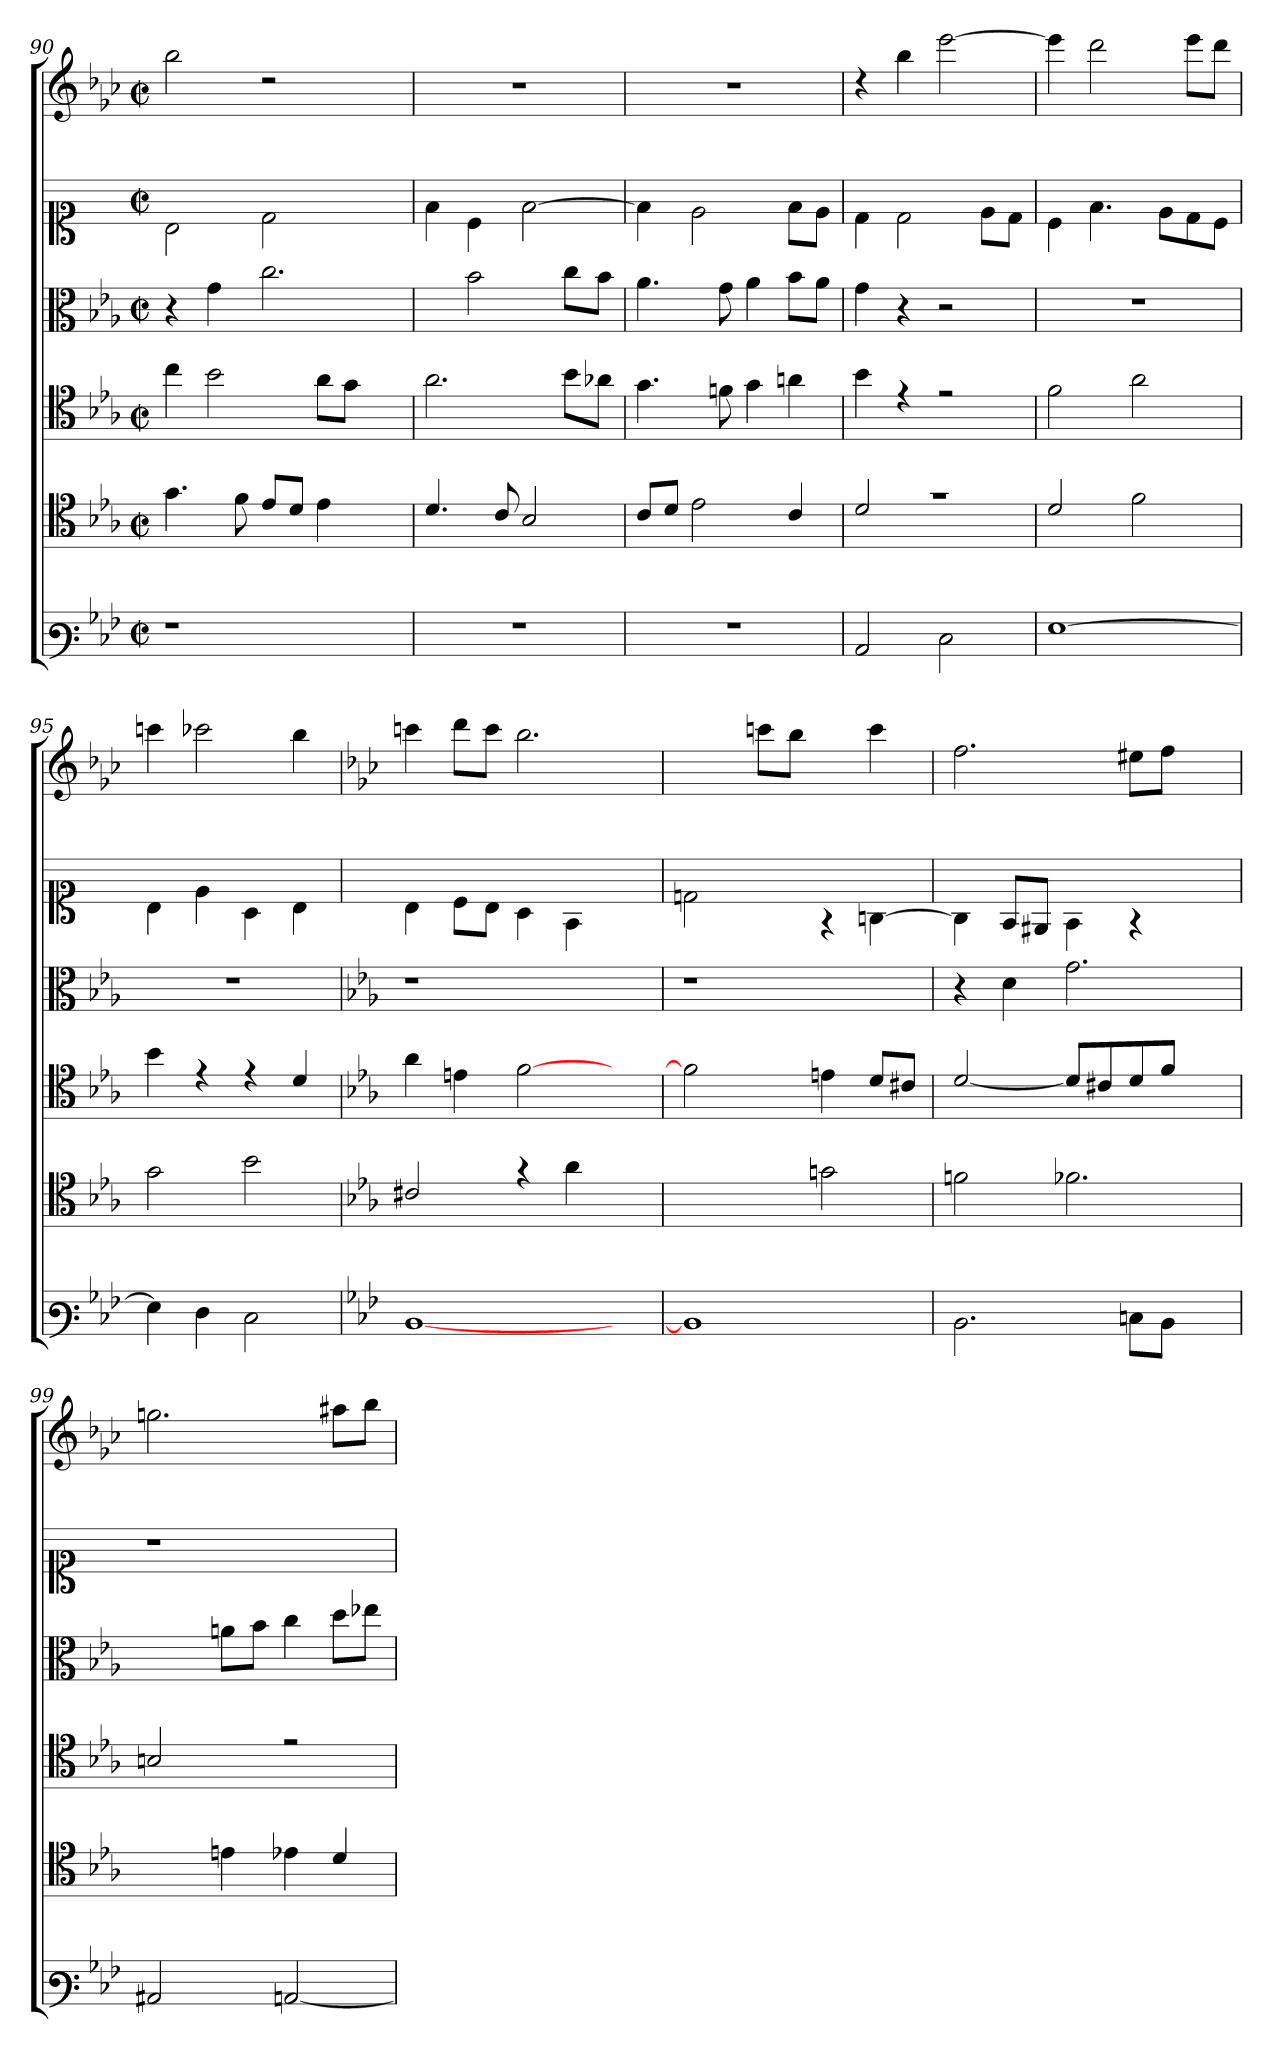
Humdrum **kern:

**kern	**kern	**kern	**kern	**kern	**kern
*part6	*part5	*part4	*part3	*part2	*part1
*staff6	*staff5	*staff4	*staff3	*staff2	*staff1
!!LO:LB:g=z
*clefF3	*clefC4	*clefC4	*clefC3	*clefC1	*clefG3
*k[b-e-a-]	*k[b-e-a-]	*k[b-e-a-]	*k[b-e-a-]	*	*k[b-e-a-]
*M2/2	*M2/2	*M2/2	*M2/2	*M2/2	*M2/2
*met(c|)	*met(c|)	*met(c|)	*met(c|)	*met(c|)	*met(c|)
=90	=90	=90	=90	=90	=90
1r	4.g\	4cc\	4r	2B\	2gg\
.	.	2b-\	4g\	.	.
.	8f\	.	.	.	.
.	8e-/L	.	2.cc\	2d\	2rcc
.	8d/J	.	.	.	.
.	4e-\	8a-\L	.	.	.
.	.	8g\J	.	.	.
4ryy	4ryy	4ryy	.	4ryy	4ryy
=91	=91	=91	=91	=91	=91
1r	4.d/	2.a-\	4ryy	4f\	1r
.	.	.	2b-\	4c\	.
.	8c/	.	.	.	.
.	2B-/	.	.	[>2f\	.
.	.	8b-\L	8cc\L	.	.
.	.	8a-X\J	8b-\J	.	.
=92	=92	=92	=92	=92	=92
1r	8c/L	4.g\	4.a-\	4f\]	1r
.	8d/J	.	.	.	.
.	2e-\	.	.	2e\	.
.	.	8fn\	8g\	.	.
.	.	4g\	4a-\	.	.
.	4c/	4an\	8b-\L	8f\L	.
.	.	.	8a-\J	8e\J	.
=93	=93	=93	=93	=93	=93
*	*^	*	*	*	*
2C/	2d/	1rg	4b-\	4g\	4d\	4rb
.	.	.	4re	4r	2d\	4gg\
2E-\	2ryy	.	2rf	2r	.	[>2ccc\
.	.	.	.	.	8e\L	.
.	.	.	.	.	8d\J	.
*	*v	*v	*	*	*	*
=94	=94	=94	=94	=94	=94
[>1G	2d/	2f\	1r	4c\	4ccc\]
.	.	.	.	4.f\	2bb-\
.	2f\	2a-\	.	.	.
.	.	.	.	8e\L	.
.	.	.	.	8d\	8ccc\L
.	.	.	.	8c\J	8bb-\J
=95	=95	=95	=95	=95	=95
4G\]	2g\	4b-\	1r	4B\	4aan\
4F\	.	4re	.	4e\	2aa-X\
2E-\	2b-\	4re	.	4A\	.
.	.	4d/	.	4B\	4gg\
!!LO:PB:g=z
=96	=96	=96	=96	=96	=96
*k[b-e-a-]	*k[b-e-a-]	*k[b-e-a-]	*k[b-e-a-]	*	*k[b-e-a-]
[>1D	2c#X/	4a-\	1r	4B\	4aan\
.	.	4en\	.	8c\L	8bb-\L
.	.	.	.	8B\J	8aa\J
.	4rf	[>2f\	.	4A\	2.gg\
.	4a-\	.	.	4F\	.
4ryy	4ryy	4ryy	4ryy	4ryy	.
=97	=97	=97	=97	=97	=97
1D]	2.ryy	2f\]	1r	2dn\	2ryy
.	.	4ryy	.	4ryy	8aan\L
.	.	.	.	.	8gg\J
.	2gn\	4en\	.	4rF	4ryy
4ryy	.	8d/L	4ryy	[>4Gn\	4aa\
.	.	8c#X/J	.	.	.
=98	=98	=98	=98	=98	=98
2.D\	2fn\	[<2d/	4r	4G\]	2.dd\
.	.	.	4d\	8F/L	.
.	.	.	.	8E#X/J	.
.	2.f-X\	8d/L]	2.g\	4F\	.
.	.	8c#X/	.	.	.
8En\L	.	8d/	.	4rF	8cc#X\L
8D\J	.	8f/J	.	.	8dd\J
4ryy	.	4ryy	.	4ryy	4ryy
=99	=99	=99	=99	=99	=99
2C#X/	2ryy	2Bn/	2ryy	1r	2.een\
4ryy	4en\	4ryy	8an\L	.	.
.	.	.	8b-\J	.	.
[<2Cn/	4e-X\	2re	4cc\	.	4ryy
.	4d/	.	8dd\L	4ryy	8ff#X\L
.	.	.	8ee-X\J	.	8gg\J
=	=	=	=	=	=
*-	*-	*-	*-	*-	*-
